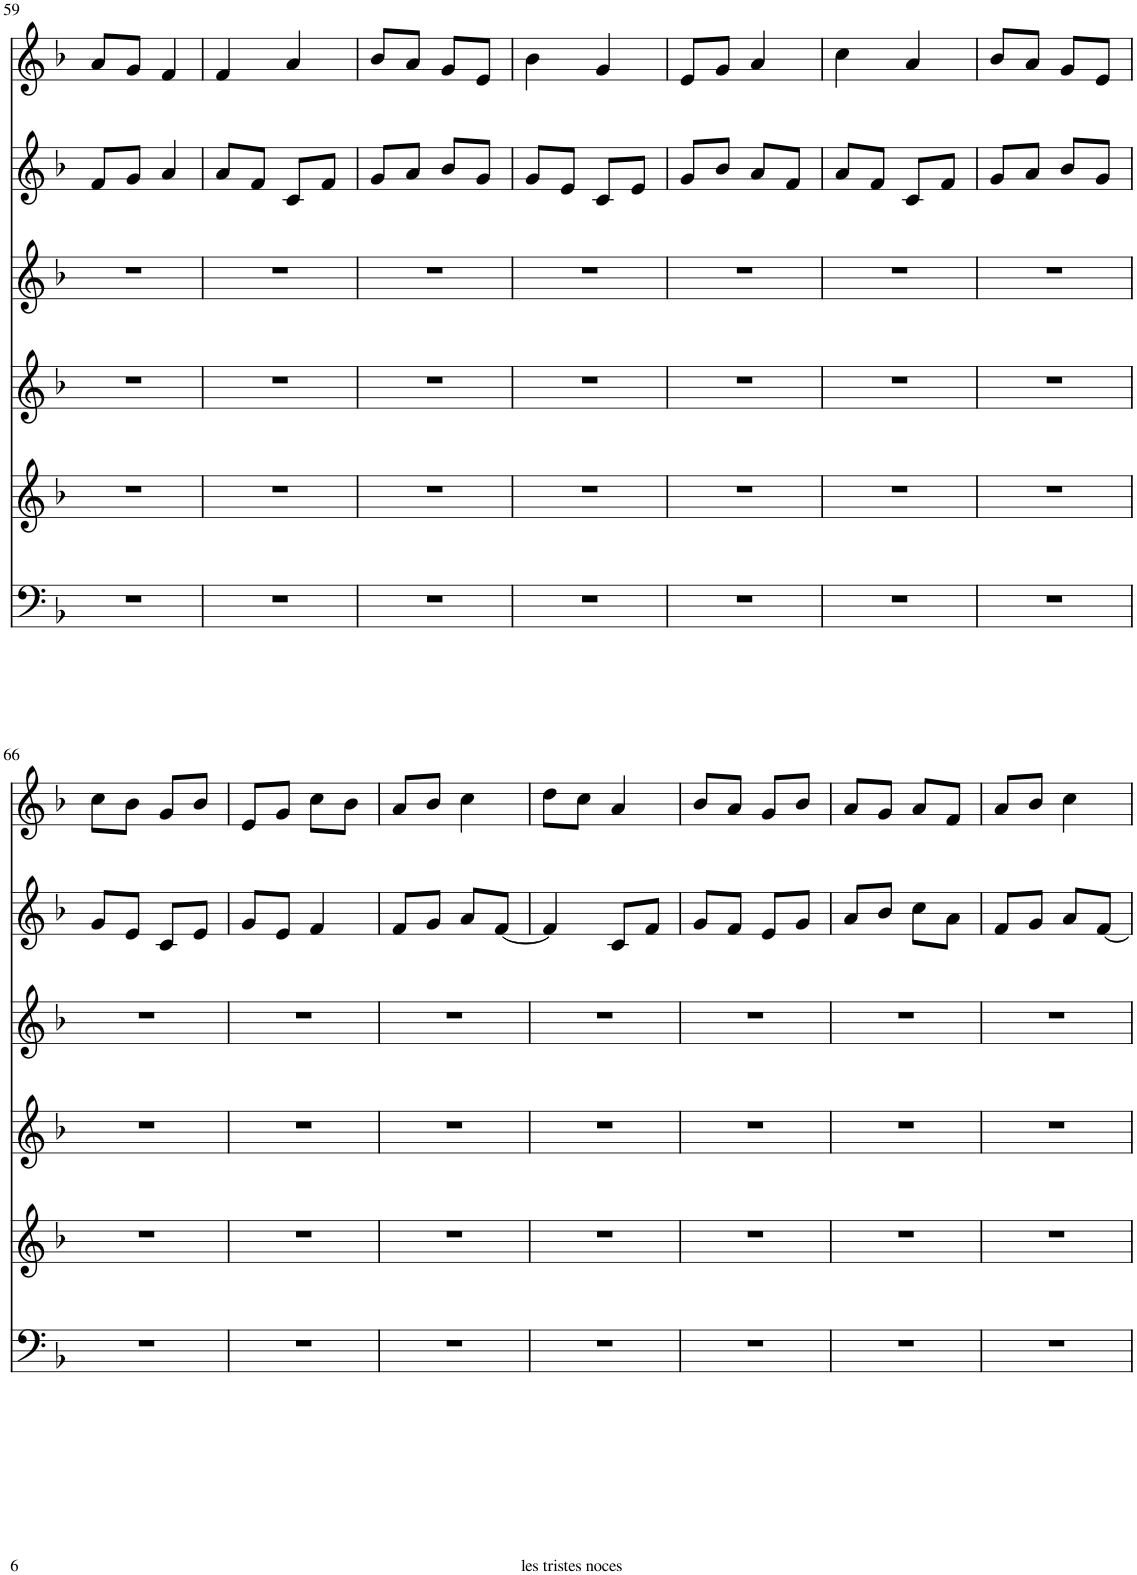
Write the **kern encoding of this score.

**kern	**kern	**kern	**kern	**kern	**kern
*part6	*part5	*part4	*part3	*part2	*part1
*staff6	*staff5	*staff4	*staff3	*staff2	*staff1
*I"voix 4	*I"voix 3	*I"voix 2	*I"voix 1	*I"violon	*I"flûte
*	*	*	*	*	*I'Fl
!!LO:PB:g=z
*clefF4	*clefG2	*clefG2	*clefG2	*clefG2	*clefG2
*	*	*Trd4c7	*Trd1c2	*	*
*k[b-]	*k[b-]	*k[b-]	*k[b-]	*k[b-]	*k[b-]
*M2/4	*M2/4	*M2/4	*M2/4	*M2/4	*M2/4
=59	=59	=59	=59	=59	=59
2r	2r	2r	2r	8f/L	8a/L
.	.	.	.	8g/J	8g/J
.	.	.	.	4a/	4f/
=60	=60	=60	=60	=60	=60
2r	2r	2r	2r	8a/L	4f/
.	.	.	.	8f/J	.
.	.	.	.	8c/L	4a/
.	.	.	.	8f/J	.
=61	=61	=61	=61	=61	=61
2r	2r	2r	2r	8g/L	8b-/L
.	.	.	.	8a/J	8a/J
.	.	.	.	8b-/L	8g/L
.	.	.	.	8g/J	8e/J
=62	=62	=62	=62	=62	=62
2r	2r	2r	2r	8g/L	4b-\
.	.	.	.	8e/J	.
.	.	.	.	8c/L	4g/
.	.	.	.	8e/J	.
=63	=63	=63	=63	=63	=63
2r	2r	2r	2r	8g/L	8e/L
.	.	.	.	8b-/J	8g/J
.	.	.	.	8a/L	4a/
.	.	.	.	8f/J	.
=64	=64	=64	=64	=64	=64
2r	2r	2r	2r	8a/L	4cc\
.	.	.	.	8f/J	.
.	.	.	.	8c/L	4a/
.	.	.	.	8f/J	.
=65	=65	=65	=65	=65	=65
2r	2r	2r	2r	8g/L	8b-/L
.	.	.	.	8a/J	8a/J
.	.	.	.	8b-/L	8g/L
.	.	.	.	8g/J	8e/J
!!LO:LB:g=z
=66	=66	=66	=66	=66	=66
2r	2r	2r	2r	8g/L	8cc\L
.	.	.	.	8e/J	8b-\J
.	.	.	.	8c/L	8g/L
.	.	.	.	8e/J	8b-/J
=67	=67	=67	=67	=67	=67
2r	2r	2r	2r	8g/L	8e/L
.	.	.	.	8e/J	8g/J
.	.	.	.	4f/	8cc\L
.	.	.	.	.	8b-\J
=68	=68	=68	=68	=68	=68
2r	2r	2r	2r	8f/L	8a/L
.	.	.	.	8g/J	8b-/J
.	.	.	.	8a/L	4cc\
.	.	.	.	[8f/J	.
=69	=69	=69	=69	=69	=69
2r	2r	2r	2r	4f/]	8dd\L
.	.	.	.	.	8cc\J
.	.	.	.	8c/L	4a/
.	.	.	.	8f/J	.
=70	=70	=70	=70	=70	=70
2r	2r	2r	2r	8g/L	8b-/L
.	.	.	.	8f/J	8a/J
.	.	.	.	8e/L	8g/L
.	.	.	.	8g/J	8b-/J
=71	=71	=71	=71	=71	=71
2r	2r	2r	2r	8a/L	8a/L
.	.	.	.	8b-/J	8g/J
.	.	.	.	8cc\L	8a/L
.	.	.	.	8a\J	8f/J
=72	=72	=72	=72	=72	=72
2r	2r	2r	2r	8f/L	8a/L
.	.	.	.	8g/J	8b-/J
.	.	.	.	8a/L	4cc\
.	.	.	.	[8f/J	.
=	=	=	=	=	=
*-	*-	*-	*-	*-	*-
